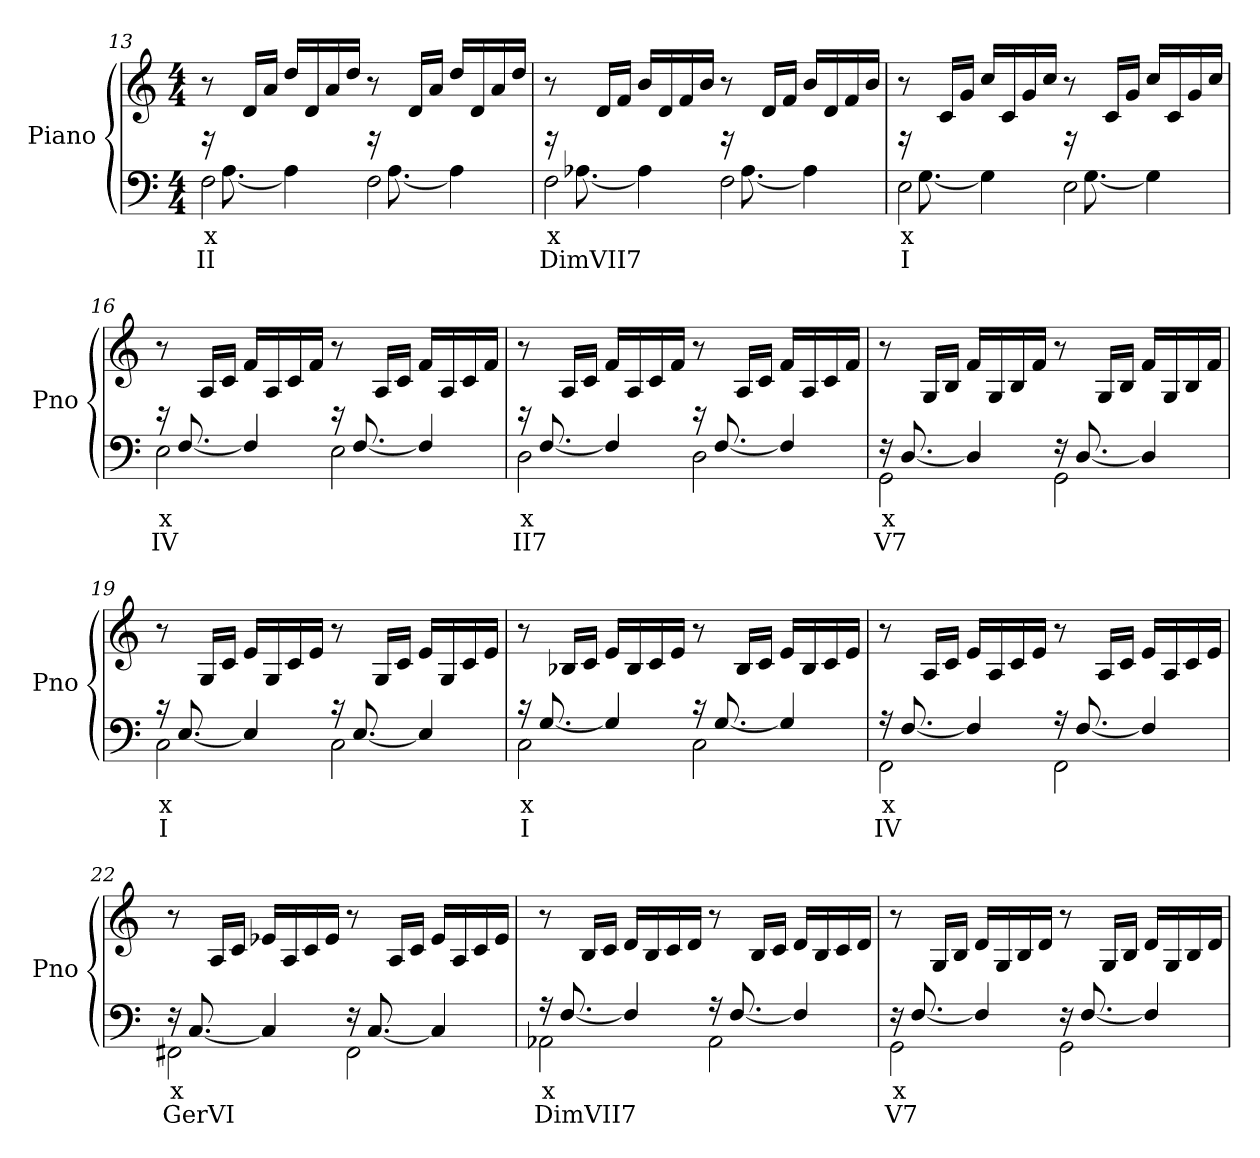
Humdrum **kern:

**kern	**text	**text	**kern
*part1	*part1	*part1	*part1
*staff2	*staff2	*staff2	*staff1
*I"Piano	*	*	*
*I'Pno	*	*	*
!!LO:LB:g=z
*clefF4	*	*	*clefG2
*k[]	*	*	*k[]
*M4/4	*	*	*M4/4
=13	=13	=13	=13
!	!LO:LY:b	!	!
*^	*	*	*
2F\	16rg	x	II	8r
.	[8.A\	.	.	.
.	.	.	.	16d/LL
.	.	.	.	16a/JJ
.	4A\]	.	.	16dd/LL
.	.	.	.	16d/
.	.	.	.	16a/
.	.	.	.	16dd/JJ
2F\	16rg	.	.	8r
.	[8.A\	.	.	.
.	.	.	.	16d/LL
.	.	.	.	16a/JJ
.	4A\]	.	.	16dd/LL
.	.	.	.	16d/
.	.	.	.	16a/
.	.	.	.	16dd/JJ
=14	=14	=14	=14	=14
!	!	!LO:LY:b	!	!
2F\	16rg	x	DimVII7	8r
.	[8.A-X\	.	.	.
.	.	.	.	16d/LL
.	.	.	.	16f/JJ
.	4A-\]	.	.	16b/LL
.	.	.	.	16d/
.	.	.	.	16f/
.	.	.	.	16b/JJ
2F\	16rg	.	.	8r
.	[8.A-\	.	.	.
.	.	.	.	16d/LL
.	.	.	.	16f/JJ
.	4A-\]	.	.	16b/LL
.	.	.	.	16d/
.	.	.	.	16f/
.	.	.	.	16b/JJ
=15	=15	=15	=15	=15
!	!	!LO:LY:b	!	!
2E\	16rg	x	I	8r
.	[8.G\	.	.	.
.	.	.	.	16c/LL
.	.	.	.	16g/JJ
.	4G\]	.	.	16cc/LL
.	.	.	.	16c/
.	.	.	.	16g/
.	.	.	.	16cc/JJ
2E\	16rg	.	.	8r
.	[8.G\	.	.	.
.	.	.	.	16c/LL
.	.	.	.	16g/JJ
.	4G\]	.	.	16cc/LL
.	.	.	.	16c/
.	.	.	.	16g/
.	.	.	.	16cc/JJ
!!LO:PB:g=z
=16	=16	=16	=16	=16
!	!	!LO:LY:b	!	!
2E\	16re	x	IV	8r
.	[8.F/	.	.	.
.	.	.	.	16A/LL
.	.	.	.	16c/JJ
.	4F/]	.	.	16f/LL
.	.	.	.	16A/
.	.	.	.	16c/
.	.	.	.	16f/JJ
2E\	16re	.	.	8r
.	[8.F/	.	.	.
.	.	.	.	16A/LL
.	.	.	.	16c/JJ
.	4F/]	.	.	16f/LL
.	.	.	.	16A/
.	.	.	.	16c/
.	.	.	.	16f/JJ
=17	=17	=17	=17	=17
!	!	!LO:LY:b	!	!
2D\	16re	x	II7	8r
.	[8.F/	.	.	.
.	.	.	.	16A/LL
.	.	.	.	16c/JJ
.	4F/]	.	.	16f/LL
.	.	.	.	16A/
.	.	.	.	16c/
.	.	.	.	16f/JJ
2D\	16re	.	.	8r
.	[8.F/	.	.	.
.	.	.	.	16A/LL
.	.	.	.	16c/JJ
.	4F/]	.	.	16f/LL
.	.	.	.	16A/
.	.	.	.	16c/
.	.	.	.	16f/JJ
=18	=18	=18	=18	=18
!	!	!LO:LY:b	!	!
2GG\	16rF	x	V7	8r
.	[8.D/	.	.	.
.	.	.	.	16G/LL
.	.	.	.	16B/JJ
.	4D/]	.	.	16f/LL
.	.	.	.	16G/
.	.	.	.	16B/
.	.	.	.	16f/JJ
2GG\	16rF	.	.	8r
.	[8.D/	.	.	.
.	.	.	.	16G/LL
.	.	.	.	16B/JJ
.	4D/]	.	.	16f/LL
.	.	.	.	16G/
.	.	.	.	16B/
.	.	.	.	16f/JJ
!!LO:LB:g=z
=19	=19	=19	=19	=19
!	!	!LO:LY:b	!	!
2C\	16rc	x	I	8r
.	[8.E/	.	.	.
.	.	.	.	16G/LL
.	.	.	.	16c/JJ
.	4E/]	.	.	16e/LL
.	.	.	.	16G/
.	.	.	.	16c/
.	.	.	.	16e/JJ
2C\	16rc	.	.	8r
.	[8.E/	.	.	.
.	.	.	.	16G/LL
.	.	.	.	16c/JJ
.	4E/]	.	.	16e/LL
.	.	.	.	16G/
.	.	.	.	16c/
.	.	.	.	16e/JJ
=20	=20	=20	=20	=20
!	!	!LO:LY:b	!	!
2C\	16rc	x	I	8r
.	[8.G/	.	.	.
.	.	.	.	16B-X/LL
.	.	.	.	16c/JJ
.	4G/]	.	.	16e/LL
.	.	.	.	16B-/
.	.	.	.	16c/
.	.	.	.	16e/JJ
2C\	16rc	.	.	8r
.	[8.G/	.	.	.
.	.	.	.	16B-/LL
.	.	.	.	16c/JJ
.	4G/]	.	.	16e/LL
.	.	.	.	16B-/
.	.	.	.	16c/
.	.	.	.	16e/JJ
=21	=21	=21	=21	=21
!	!	!LO:LY:b	!	!
2FF\	16rA	x	IV	8r
.	[8.F/	.	.	.
.	.	.	.	16A/LL
.	.	.	.	16c/JJ
.	4F/]	.	.	16e/LL
.	.	.	.	16A/
.	.	.	.	16c/
.	.	.	.	16e/JJ
2FF\	16rA	.	.	8r
.	[8.F/	.	.	.
.	.	.	.	16A/LL
.	.	.	.	16c/JJ
.	4F/]	.	.	16e/LL
.	.	.	.	16A/
.	.	.	.	16c/
.	.	.	.	16e/JJ
!!LO:LB:g=z
=22	=22	=22	=22	=22
!	!	!LO:LY:b	!	!
2FF#X\	16rF	x	GerVI	8r
.	[8.C/	.	.	.
.	.	.	.	16A/LL
.	.	.	.	16c/JJ
.	4C/]	.	.	16e-X/LL
.	.	.	.	16A/
.	.	.	.	16c/
.	.	.	.	16e-/JJ
2FF#\	16rF	.	.	8r
.	[8.C/	.	.	.
.	.	.	.	16A/LL
.	.	.	.	16c/JJ
.	4C/]	.	.	16e-/LL
.	.	.	.	16A/
.	.	.	.	16c/
.	.	.	.	16e-/JJ
=23	=23	=23	=23	=23
!	!	!LO:LY:b	!	!
2AA-X\	16rA	x	DimVII7	8r
.	[8.F/	.	.	.
.	.	.	.	16B/LL
.	.	.	.	16c/JJ
.	4F/]	.	.	16d/LL
.	.	.	.	16B/
.	.	.	.	16c/
.	.	.	.	16d/JJ
2AA-\	16rA	.	.	8r
.	[8.F/	.	.	.
.	.	.	.	16B/LL
.	.	.	.	16c/JJ
.	4F/]	.	.	16d/LL
.	.	.	.	16B/
.	.	.	.	16c/
.	.	.	.	16d/JJ
!!LO:LB:g=z
=24	=24	=24	=24	=24
!	!	!LO:LY:b	!	!
2GG\	16rF	x	V7	8r
.	[8.F/	.	.	.
.	.	.	.	16G/LL
.	.	.	.	16B/JJ
.	4F/]	.	.	16d/LL
.	.	.	.	16G/
.	.	.	.	16B/
.	.	.	.	16d/JJ
2GG\	16rF	.	.	8r
.	[8.F/	.	.	.
.	.	.	.	16G/LL
.	.	.	.	16B/JJ
.	4F/]	.	.	16d/LL
.	.	.	.	16G/
.	.	.	.	16B/
.	.	.	.	16d/JJ
*v	*v	*	*	*
=	=	=	=
*-	*-	*-	*-
